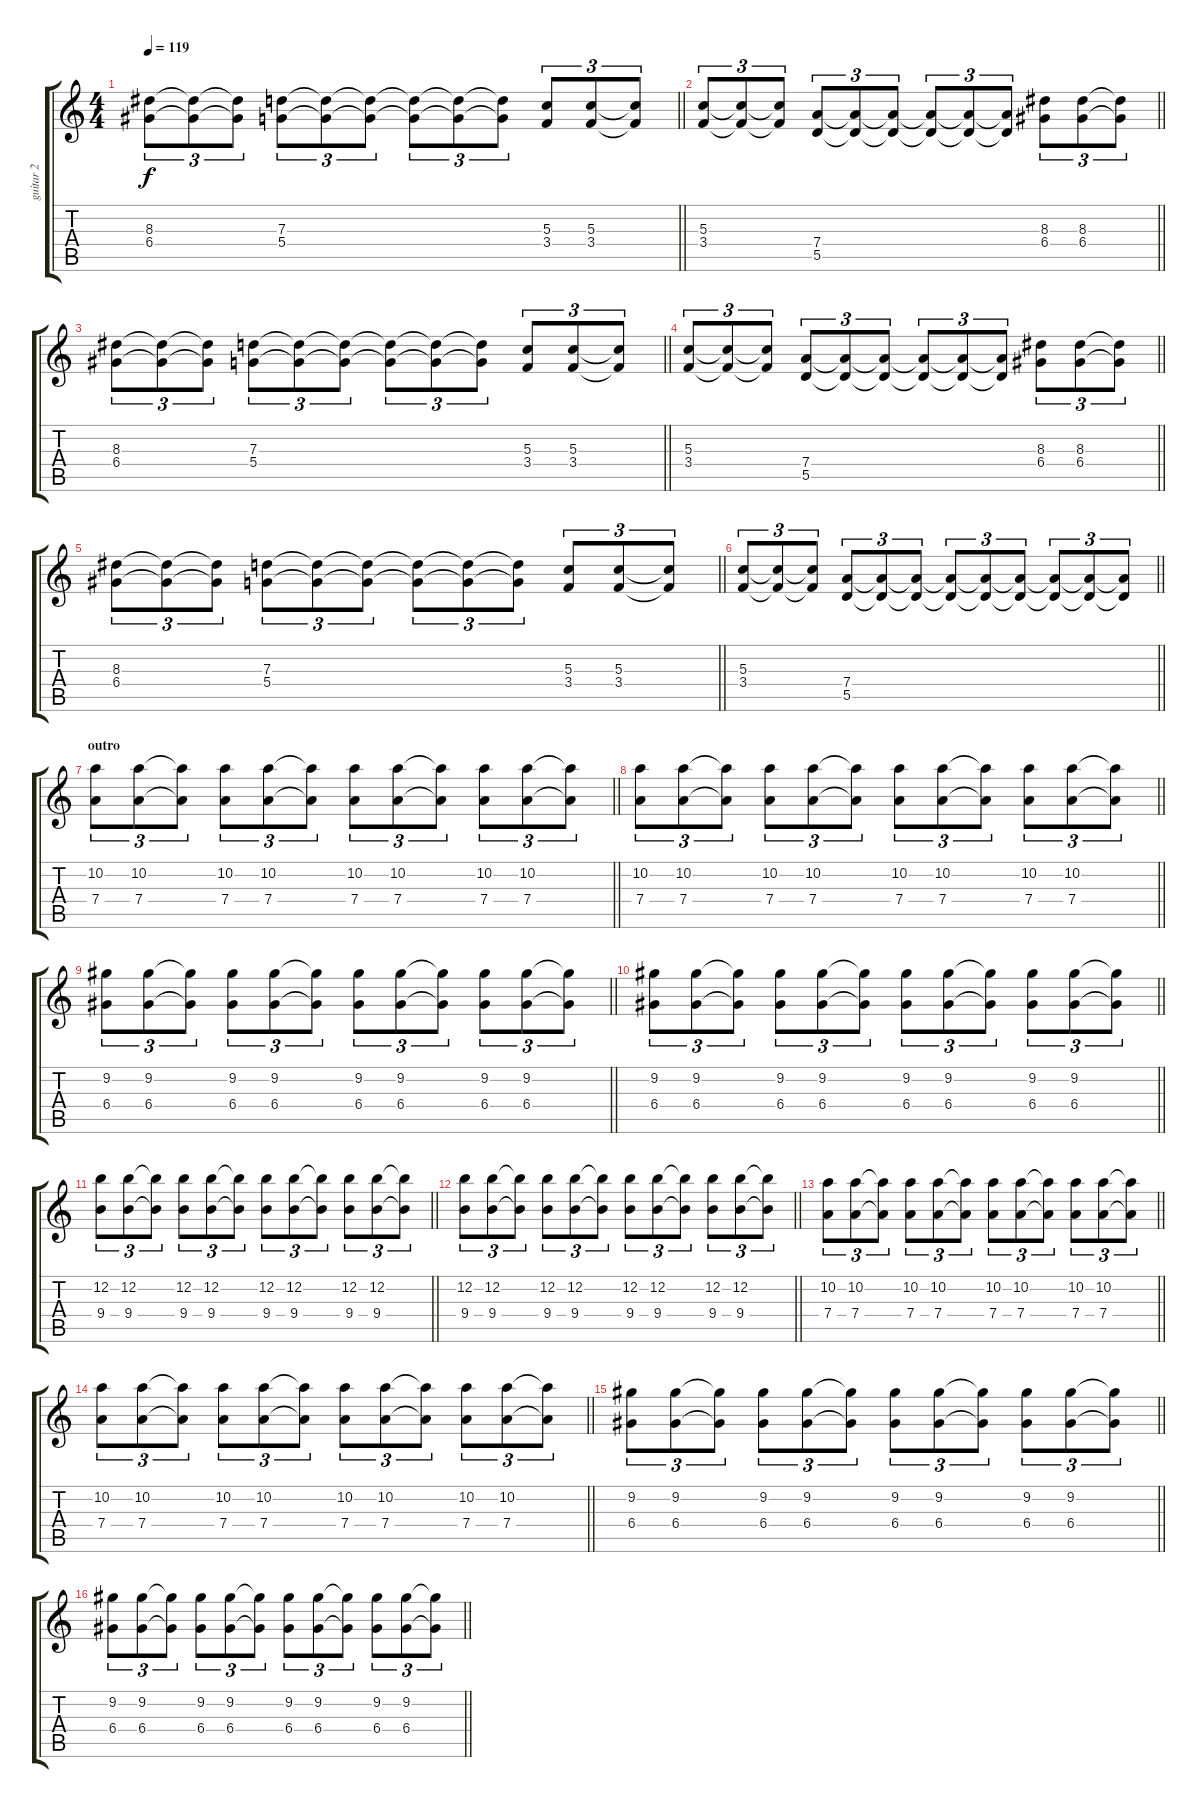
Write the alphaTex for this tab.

\track ("guitar 2" "guitar 2") {instrument overdrivenguitar}
\staff {score tabs}
\tuning (E4 B3 G3 D3 A2 E2) {hide}
\ts (4 4)
\tempo 119
\clef g2
\barLineRight lightlight
\ks c
(8.3 6.4).8{tu (3 2) dy f} (8.3{t} 6.4{t}).8{tu (3 2)} (8.3{t} 6.4{t}).8{tu (3 2)} (7.3 5.4).8{tu (3 2)} (7.3{t} 5.4{t}).8{tu (3 2)} (7.3{t} 5.4{t}).8{tu (3 2)} (7.3{t} 5.4{t}).8{tu (3 2)} (7.3{t} 5.4{t}).8{tu (3 2)} (7.3{t} 5.4{t}).8{tu (3 2)} (5.3 3.4).8{tu (3 2)} (5.3 3.4).8{tu (3 2)} (5.3{t} 3.4{t}).8{tu (3 2)} |
\barLineRight lightlight
(5.3 3.4).8{tu (3 2)} (5.3{t} 3.4{t}).8{tu (3 2)} (5.3{t} 3.4{t}).8{tu (3 2)} (7.4 5.5).8{tu (3 2)} (7.4{t} 5.5{t}).8{tu (3 2)} (7.4{t} 5.5{t}).8{tu (3 2)} (7.4{t} 5.5{t}).8{tu (3 2)} (7.4{t} 5.5{t}).8{tu (3 2)} (7.4{t} 5.5{t}).8{tu (3 2)} (8.3 6.4).8{tu (3 2)} (8.3 6.4).8{tu (3 2)} (8.3{t} 6.4{t}).8{tu (3 2)} |
\barLineRight lightlight
(8.3 6.4).8{tu (3 2)} (8.3{t} 6.4{t}).8{tu (3 2)} (8.3{t} 6.4{t}).8{tu (3 2)} (7.3 5.4).8{tu (3 2)} (7.3{t} 5.4{t}).8{tu (3 2)} (7.3{t} 5.4{t}).8{tu (3 2)} (7.3{t} 5.4{t}).8{tu (3 2)} (7.3{t} 5.4{t}).8{tu (3 2)} (7.3{t} 5.4{t}).8{tu (3 2)} (5.3 3.4).8{tu (3 2)} (5.3 3.4).8{tu (3 2)} (5.3{t} 3.4{t}).8{tu (3 2)} |
\barLineRight lightlight
(5.3 3.4).8{tu (3 2)} (5.3{t} 3.4{t}).8{tu (3 2)} (5.3{t} 3.4{t}).8{tu (3 2)} (7.4 5.5).8{tu (3 2)} (7.4{t} 5.5{t}).8{tu (3 2)} (7.4{t} 5.5{t}).8{tu (3 2)} (7.4{t} 5.5{t}).8{tu (3 2)} (7.4{t} 5.5{t}).8{tu (3 2)} (7.4{t} 5.5{t}).8{tu (3 2)} (8.3 6.4).8{tu (3 2)} (8.3 6.4).8{tu (3 2)} (8.3{t} 6.4{t}).8{tu (3 2)} |
\barLineRight lightlight
(8.3 6.4).8{tu (3 2)} (8.3{t} 6.4{t}).8{tu (3 2)} (8.3{t} 6.4{t}).8{tu (3 2)} (7.3 5.4).8{tu (3 2)} (7.3{t} 5.4{t}).8{tu (3 2)} (7.3{t} 5.4{t}).8{tu (3 2)} (7.3{t} 5.4{t}).8{tu (3 2)} (7.3{t} 5.4{t}).8{tu (3 2)} (7.3{t} 5.4{t}).8{tu (3 2)} (5.3 3.4).8{tu (3 2)} (5.3 3.4).8{tu (3 2)} (5.3{t} 3.4{t}).8{tu (3 2)} |
\barLineRight lightlight
(5.3 3.4).8{tu (3 2)} (5.3{t} 3.4{t}).8{tu (3 2)} (5.3{t} 3.4{t}).8{tu (3 2)} (7.4 5.5).8{tu (3 2)} (7.4{t} 5.5{t}).8{tu (3 2)} (7.4{t} 5.5{t}).8{tu (3 2)} (7.4{t} 5.5{t}).8{tu (3 2)} (7.4{t} 5.5{t}).8{tu (3 2)} (7.4{t} 5.5{t}).8{tu (3 2)} (7.4{t} 5.5{t}).8{tu (3 2)} (7.4{t} 5.5{t}).8{tu (3 2)} (7.4{t} 5.5{t}).8{tu (3 2)} |
\section ("" "outro")
\barLineRight lightlight
(10.2 7.4).8{tu (3 2)} (10.2 7.4).8{tu (3 2)} (10.2{t} 7.4{t}).8{tu (3 2)} (10.2 7.4).8{tu (3 2)} (10.2 7.4).8{tu (3 2)} (10.2{t} 7.4{t}).8{tu (3 2)} (10.2 7.4).8{tu (3 2)} (10.2 7.4).8{tu (3 2)} (10.2{t} 7.4{t}).8{tu (3 2)} (10.2 7.4).8{tu (3 2)} (10.2 7.4).8{tu (3 2)} (10.2{t} 7.4{t}).8{tu (3 2)} |
\barLineRight lightlight
(10.2 7.4).8{tu (3 2)} (10.2 7.4).8{tu (3 2)} (10.2{t} 7.4{t}).8{tu (3 2)} (10.2 7.4).8{tu (3 2)} (10.2 7.4).8{tu (3 2)} (10.2{t} 7.4{t}).8{tu (3 2)} (10.2 7.4).8{tu (3 2)} (10.2 7.4).8{tu (3 2)} (10.2{t} 7.4{t}).8{tu (3 2)} (10.2 7.4).8{tu (3 2)} (10.2 7.4).8{tu (3 2)} (10.2{t} 7.4{t}).8{tu (3 2)} |
\barLineRight lightlight
(9.2 6.4).8{tu (3 2)} (9.2 6.4).8{tu (3 2)} (9.2{t} 6.4{t}).8{tu (3 2)} (9.2 6.4).8{tu (3 2)} (9.2 6.4).8{tu (3 2)} (9.2{t} 6.4{t}).8{tu (3 2)} (9.2 6.4).8{tu (3 2)} (9.2 6.4).8{tu (3 2)} (9.2{t} 6.4{t}).8{tu (3 2)} (9.2 6.4).8{tu (3 2)} (9.2 6.4).8{tu (3 2)} (9.2{t} 6.4{t}).8{tu (3 2)} |
\barLineRight lightlight
(9.2 6.4).8{tu (3 2)} (9.2 6.4).8{tu (3 2)} (9.2{t} 6.4{t}).8{tu (3 2)} (9.2 6.4).8{tu (3 2)} (9.2 6.4).8{tu (3 2)} (9.2{t} 6.4{t}).8{tu (3 2)} (9.2 6.4).8{tu (3 2)} (9.2 6.4).8{tu (3 2)} (9.2{t} 6.4{t}).8{tu (3 2)} (9.2 6.4).8{tu (3 2)} (9.2 6.4).8{tu (3 2)} (9.2{t} 6.4{t}).8{tu (3 2)} |
\barLineRight lightlight
(12.2 9.4).8{tu (3 2)} (12.2 9.4).8{tu (3 2)} (12.2{t} 9.4{t}).8{tu (3 2)} (12.2 9.4).8{tu (3 2)} (12.2 9.4).8{tu (3 2)} (12.2{t} 9.4{t}).8{tu (3 2)} (12.2 9.4).8{tu (3 2)} (12.2 9.4).8{tu (3 2)} (12.2{t} 9.4{t}).8{tu (3 2)} (12.2 9.4).8{tu (3 2)} (12.2 9.4).8{tu (3 2)} (12.2{t} 9.4{t}).8{tu (3 2)} |
\barLineRight lightlight
(12.2 9.4).8{tu (3 2)} (12.2 9.4).8{tu (3 2)} (12.2{t} 9.4{t}).8{tu (3 2)} (12.2 9.4).8{tu (3 2)} (12.2 9.4).8{tu (3 2)} (12.2{t} 9.4{t}).8{tu (3 2)} (12.2 9.4).8{tu (3 2)} (12.2 9.4).8{tu (3 2)} (12.2{t} 9.4{t}).8{tu (3 2)} (12.2 9.4).8{tu (3 2)} (12.2 9.4).8{tu (3 2)} (12.2{t} 9.4{t}).8{tu (3 2)} |
\barLineRight lightlight
(10.2 7.4).8{tu (3 2)} (10.2 7.4).8{tu (3 2)} (10.2{t} 7.4{t}).8{tu (3 2)} (10.2 7.4).8{tu (3 2)} (10.2 7.4).8{tu (3 2)} (10.2{t} 7.4{t}).8{tu (3 2)} (10.2 7.4).8{tu (3 2)} (10.2 7.4).8{tu (3 2)} (10.2{t} 7.4{t}).8{tu (3 2)} (10.2 7.4).8{tu (3 2)} (10.2 7.4).8{tu (3 2)} (10.2{t} 7.4{t}).8{tu (3 2)} |
\barLineRight lightlight
(10.2 7.4).8{tu (3 2)} (10.2 7.4).8{tu (3 2)} (10.2{t} 7.4{t}).8{tu (3 2)} (10.2 7.4).8{tu (3 2)} (10.2 7.4).8{tu (3 2)} (10.2{t} 7.4{t}).8{tu (3 2)} (10.2 7.4).8{tu (3 2)} (10.2 7.4).8{tu (3 2)} (10.2{t} 7.4{t}).8{tu (3 2)} (10.2 7.4).8{tu (3 2)} (10.2 7.4).8{tu (3 2)} (10.2{t} 7.4{t}).8{tu (3 2)} |
\barLineRight lightlight
(9.2 6.4).8{tu (3 2)} (9.2 6.4).8{tu (3 2)} (9.2{t} 6.4{t}).8{tu (3 2)} (9.2 6.4).8{tu (3 2)} (9.2 6.4).8{tu (3 2)} (9.2{t} 6.4{t}).8{tu (3 2)} (9.2 6.4).8{tu (3 2)} (9.2 6.4).8{tu (3 2)} (9.2{t} 6.4{t}).8{tu (3 2)} (9.2 6.4).8{tu (3 2)} (9.2 6.4).8{tu (3 2)} (9.2{t} 6.4{t}).8{tu (3 2)} |
\barLineRight lightlight
(9.2 6.4).8{tu (3 2)} (9.2 6.4).8{tu (3 2)} (9.2{t} 6.4{t}).8{tu (3 2)} (9.2 6.4).8{tu (3 2)} (9.2 6.4).8{tu (3 2)} (9.2{t} 6.4{t}).8{tu (3 2)} (9.2 6.4).8{tu (3 2)} (9.2 6.4).8{tu (3 2)} (9.2{t} 6.4{t}).8{tu (3 2)} (9.2 6.4).8{tu (3 2)} (9.2 6.4).8{tu (3 2)} (9.2{t} 6.4{t}).8{tu (3 2)}
